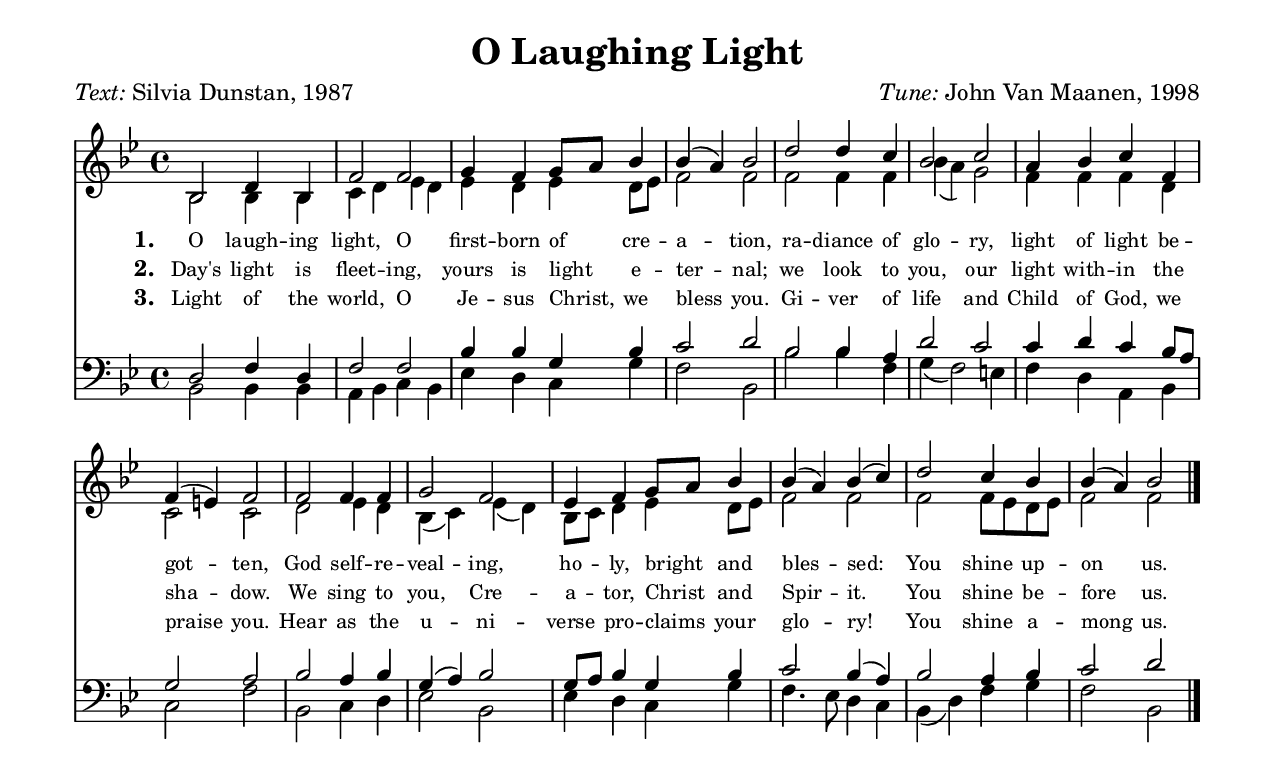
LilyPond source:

\include "hymn.ily"

\header
{
  title = "O Laughing Light"
  poet = \markup \poet "Silvia Dunstan, 1987"
  composer = \markup \composer "John Van Maanen, 1998"
}

global =
{
  \time 4/4
  \key bes \major
}

stanzas = <<
  \new Lyrics \lyricsto "sopranos" {
    \set stanza = "1. "

    O laugh -- ing light, O first -- born of _ cre -- a -- tion,
    ra -- diance of glo -- ry, light of light be -- got -- ten,
    God self -- re -- veal -- ing, ho -- ly, bright _ and bles -- sed:
    You shine up -- on us.
  }

  \new Lyrics \lyricsto "sopranos" {
    \set stanza = "2. "

    Day's light is fleet -- ing, yours is light _ e -- ter -- nal;
    we look to you, our light with -- in the sha -- dow.
    We sing to you, Cre -- a -- tor, Christ _ and Spir -- it.
    You shine be -- fore us.
  }

  \new Lyrics \lyricsto "sopranos" {
    \set stanza = "3. "

    Light of the world, O Je -- sus Christ, _ we bless you.
    Gi -- ver of life and Child of God, we praise you.
    Hear as the u -- ni -- verse pro -- claims _ your glo -- ry!
    You shine a -- mong us.
  }
>>

soprano = \relative c' {
  bes2 d4 bes
  f'2 f
  g4 f g8 a bes4
  bes( a) bes2

  d2 d4 c
  bes2 c2
  a4 bes c f,
  f( e) f2

  f2 f4 f
  g2 f2
  ees4 f g8 a bes4
  bes( a) bes( c)

  d2 c4 bes
  bes( a) bes2
}

alto = \relative c' {
  bes2 bes4 bes
  c d ees d
  ees d ees d8 ees
  f2 f

  f2 f4 f
  bes4( a) g2
  f4 f f d
  c2 c

  d2 ees4 d
  bes( c) ees( d)
  bes8 c d4 ees d8 ees
  f2 f

  f2 f8 ees d ees
  f2 f
}

tenor = \relative c' {
  d,2 f4 d
  f2 f
  bes4 bes g bes
  c2 d

  bes2 bes4 a
  d2 c2
  c4 d c bes8 a
  g2 a

  bes2 a4 bes
  g( a) bes2
  g8 a bes4 g bes
  c2 bes4( a)

  bes2 a4 bes
  c2 d
}

bass = \relative c {
  bes2 bes4 bes
  a bes c bes
  ees d c g'
  f2 bes,

  bes'2 bes4 f
  g( f2) e4
  f d a bes
  c2 f

  bes,2 c4 d4
  ees2 bes
  ees4 d c g'
  f4. ees8 d4 c

  bes4( d) f g
  f2 bes,
}

\include "hymn-template.ily"